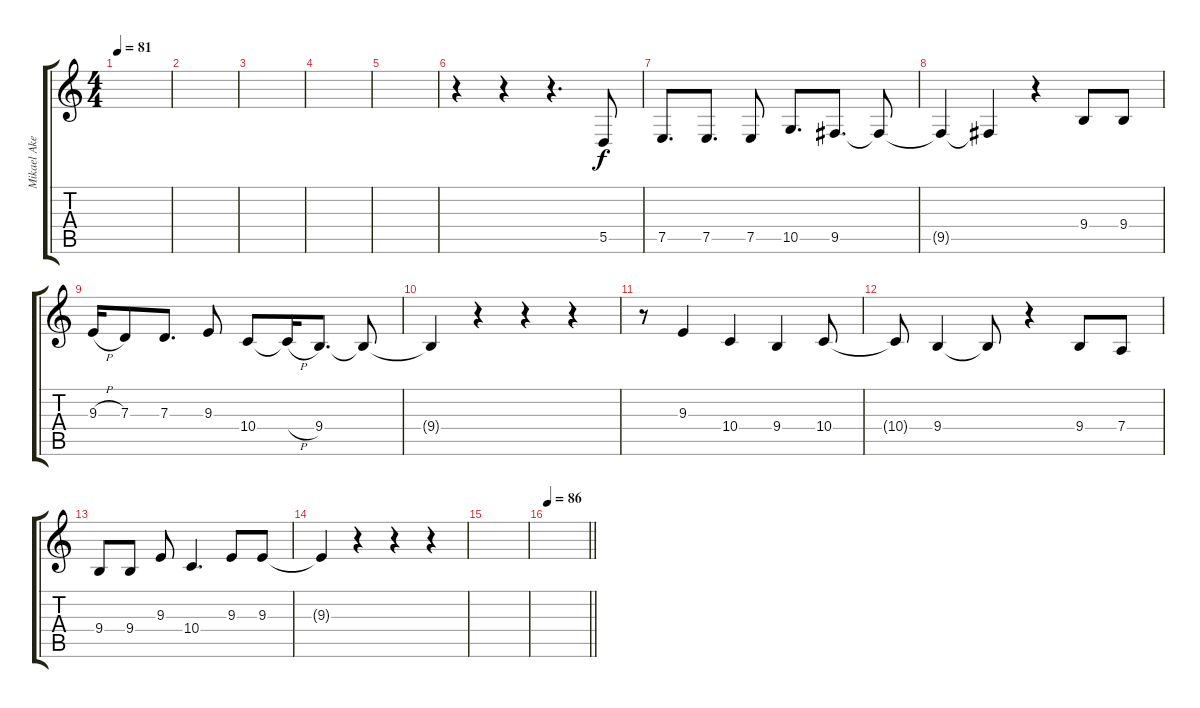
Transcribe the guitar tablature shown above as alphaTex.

\track ("Mikael Akerfeldt - Vocals" "Mikael Ake") {instrument recorder}
\staff {score tabs}
\tuning (E4 B3 G3 D3 A2 E2) {hide}
\ts (4 4)
\tempo 81
\clef g2
\ks c
|
|
|
|
|
r.4 r.4 r.4{d} 5.5.8{dy f} |
7.5.8{d} 7.5.8{d} 7.5.8 10.5.8{d} 9.5.8{d} 9.5{t}.8 |
9.5{t}.4 9.5{t}.4 r.4 9.4.8 9.4.8 |
9.3{h}.16 7.3.8 7.3.8{d} 9.3.8 10.4.8 10.4{h t}.16 9.4.8{d} 9.4{t}.8 |
9.4{t}.4 r.4 r.4 r.4 |
r.8 9.3.4 10.4.4 9.4.4 10.4.8 |
10.4{t}.8 9.4.4 9.4{t}.8 r.4 9.4.8 7.4.8 |
9.4.8 9.4.8 9.3.8 10.4.4{d} 9.3.8 9.3.8 |
9.3{t}.4 r.4 r.4 r.4 |
|
\tempo 86
\barLineRight lightlight
